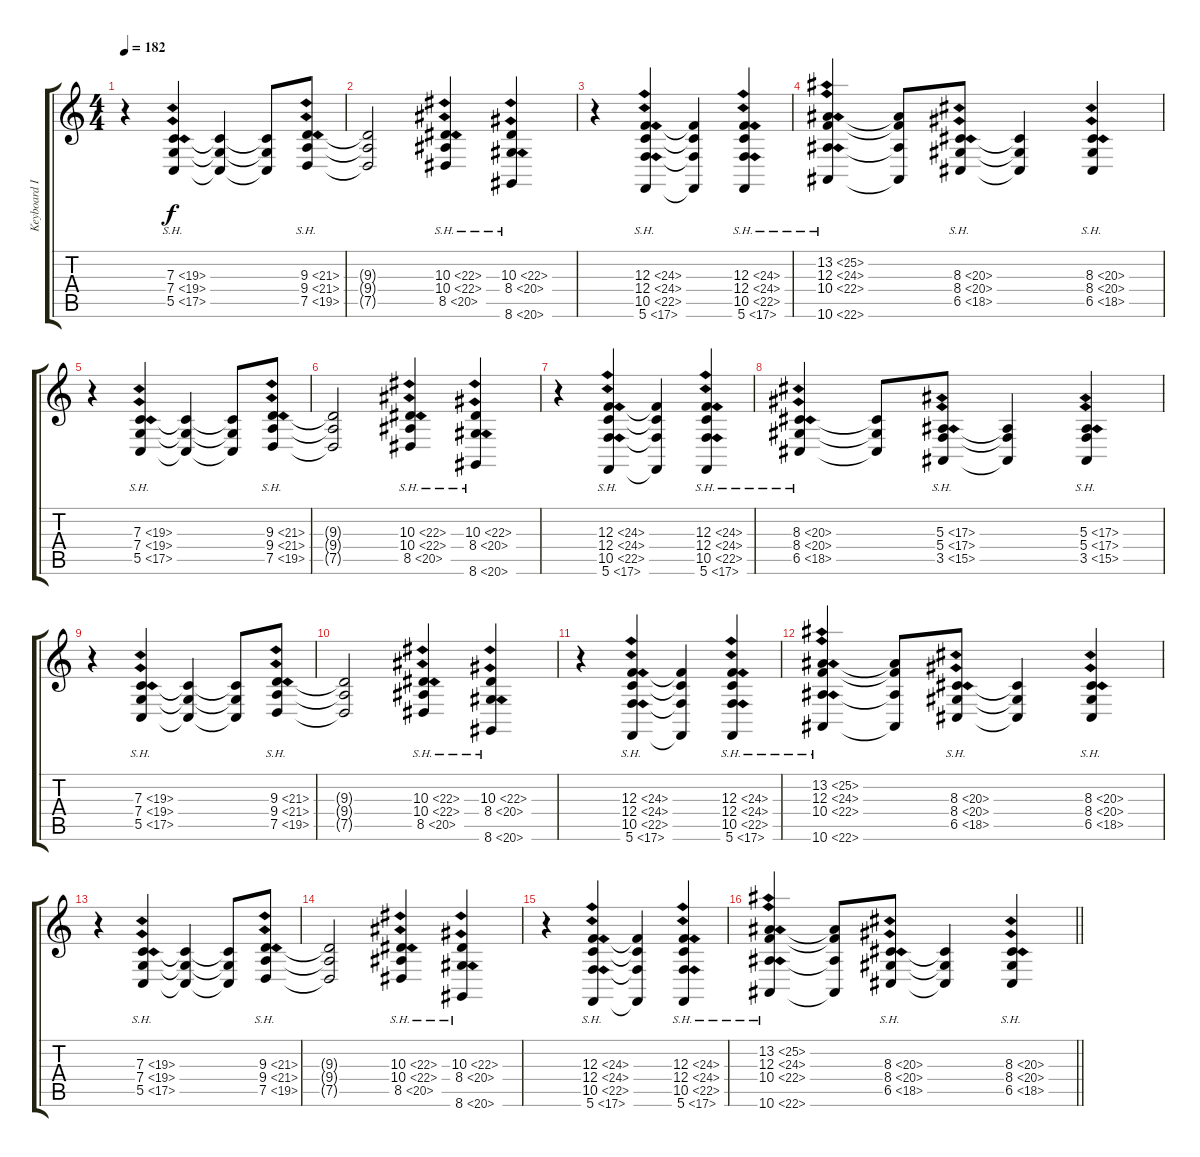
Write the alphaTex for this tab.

\track ("Keyboard I" "Keyboard I") {instrument tremolostrings}
\staff {score tabs}
\tuning (D4 A3 F3 C3 G2 C2) {hide}
\ts (4 4)
\tempo 182
\clef g2
\ks c
r.4{dy f volume 11 instrument tremolostrings} (7.3{sh 12} 7.4{sh 12} 5.5{sh 12}).4 (7.3{t} 7.4{t} 5.5{t}).4 (7.3{t} 7.4{t} 5.5{t}).8 (9.3{sh 12} 9.4{sh 12} 7.5{sh 12}).8 |
(9.3{t} 9.4{t} 7.5{t}).2 (10.3{sh 12} 10.4{sh 12} 8.5{sh 12}).4 (10.3{sh 12} 8.4{sh 12} 8.6{sh 12}).4 |
r.4 (12.3{sh 12} 12.4{sh 12} 10.5{sh 12} 5.6{sh 12}).4 (12.3{t} 12.4{t} 10.5{t} 5.6{t}).4 (12.3{sh 12} 12.4{sh 12} 10.5{sh 12} 5.6{sh 12}).4 |
(13.2{sh 12} 12.3{sh 12} 10.4{sh 12} 10.6{sh 12}).4 (13.2{t} 12.3{t} 10.4{t} 10.6{t}).8 (8.3{sh 12} 8.4{sh 12} 6.5{sh 12}).8 (8.3{t} 8.4{t} 6.5{t}).4 (8.3{sh 12} 8.4{sh 12} 6.5{sh 12}).4 |
r.4 (7.3{sh 12} 7.4{sh 12} 5.5{sh 12}).4 (7.3{t} 7.4{t} 5.5{t}).4 (7.3{t} 7.4{t} 5.5{t}).8 (9.3{sh 12} 9.4{sh 12} 7.5{sh 12}).8 |
(9.3{t} 9.4{t} 7.5{t}).2 (10.3{sh 12} 10.4{sh 12} 8.5{sh 12}).4 (10.3{sh 12} 8.4{sh 12} 8.6{sh 12}).4 |
r.4 (12.3{sh 12} 12.4{sh 12} 10.5{sh 12} 5.6{sh 12}).4 (12.3{t} 12.4{t} 10.5{t} 5.6{t}).4 (12.3{sh 12} 12.4{sh 12} 10.5{sh 12} 5.6{sh 12}).4 |
(8.3{sh 12} 8.4{sh 12} 6.5{sh 12}).4 (8.3{t} 8.4{t} 6.5{t}).8 (5.3{sh 12} 5.4{sh 12} 3.5{sh 12}).8 (5.3{t} 5.4{t} 3.5{t}).4 (5.3{sh 12} 5.4{sh 12} 3.5{sh 12}).4 |
r.4 (7.3{sh 12} 7.4{sh 12} 5.5{sh 12}).4 (7.3{t} 7.4{t} 5.5{t}).4 (7.3{t} 7.4{t} 5.5{t}).8 (9.3{sh 12} 9.4{sh 12} 7.5{sh 12}).8 |
(9.3{t} 9.4{t} 7.5{t}).2 (10.3{sh 12} 10.4{sh 12} 8.5{sh 12}).4 (10.3{sh 12} 8.4{sh 12} 8.6{sh 12}).4 |
r.4 (12.3{sh 12} 12.4{sh 12} 10.5{sh 12} 5.6{sh 12}).4 (12.3{t} 12.4{t} 10.5{t} 5.6{t}).4 (12.3{sh 12} 12.4{sh 12} 10.5{sh 12} 5.6{sh 12}).4 |
(13.2{sh 12} 12.3{sh 12} 10.4{sh 12} 10.6{sh 12}).4 (13.2{t} 12.3{t} 10.4{t} 10.6{t}).8 (8.3{sh 12} 8.4{sh 12} 6.5{sh 12}).8 (8.3{t} 8.4{t} 6.5{t}).4 (8.3{sh 12} 8.4{sh 12} 6.5{sh 12}).4 |
r.4 (7.3{sh 12} 7.4{sh 12} 5.5{sh 12}).4 (7.3{t} 7.4{t} 5.5{t}).4 (7.3{t} 7.4{t} 5.5{t}).8 (9.3{sh 12} 9.4{sh 12} 7.5{sh 12}).8 |
(9.3{t} 9.4{t} 7.5{t}).2 (10.3{sh 12} 10.4{sh 12} 8.5{sh 12}).4 (10.3{sh 12} 8.4{sh 12} 8.6{sh 12}).4 |
r.4 (12.3{sh 12} 12.4{sh 12} 10.5{sh 12} 5.6{sh 12}).4 (12.3{t} 12.4{t} 10.5{t} 5.6{t}).4 (12.3{sh 12} 12.4{sh 12} 10.5{sh 12} 5.6{sh 12}).4 |
\barLineRight lightlight
(13.2{sh 12} 12.3{sh 12} 10.4{sh 12} 10.6{sh 12}).4 (13.2{t} 12.3{t} 10.4{t} 10.6{t}).8 (8.3{sh 12} 8.4{sh 12} 6.5{sh 12}).8 (8.3{t} 8.4{t} 6.5{t}).4 (8.3{sh 12} 8.4{sh 12} 6.5{sh 12}).4
